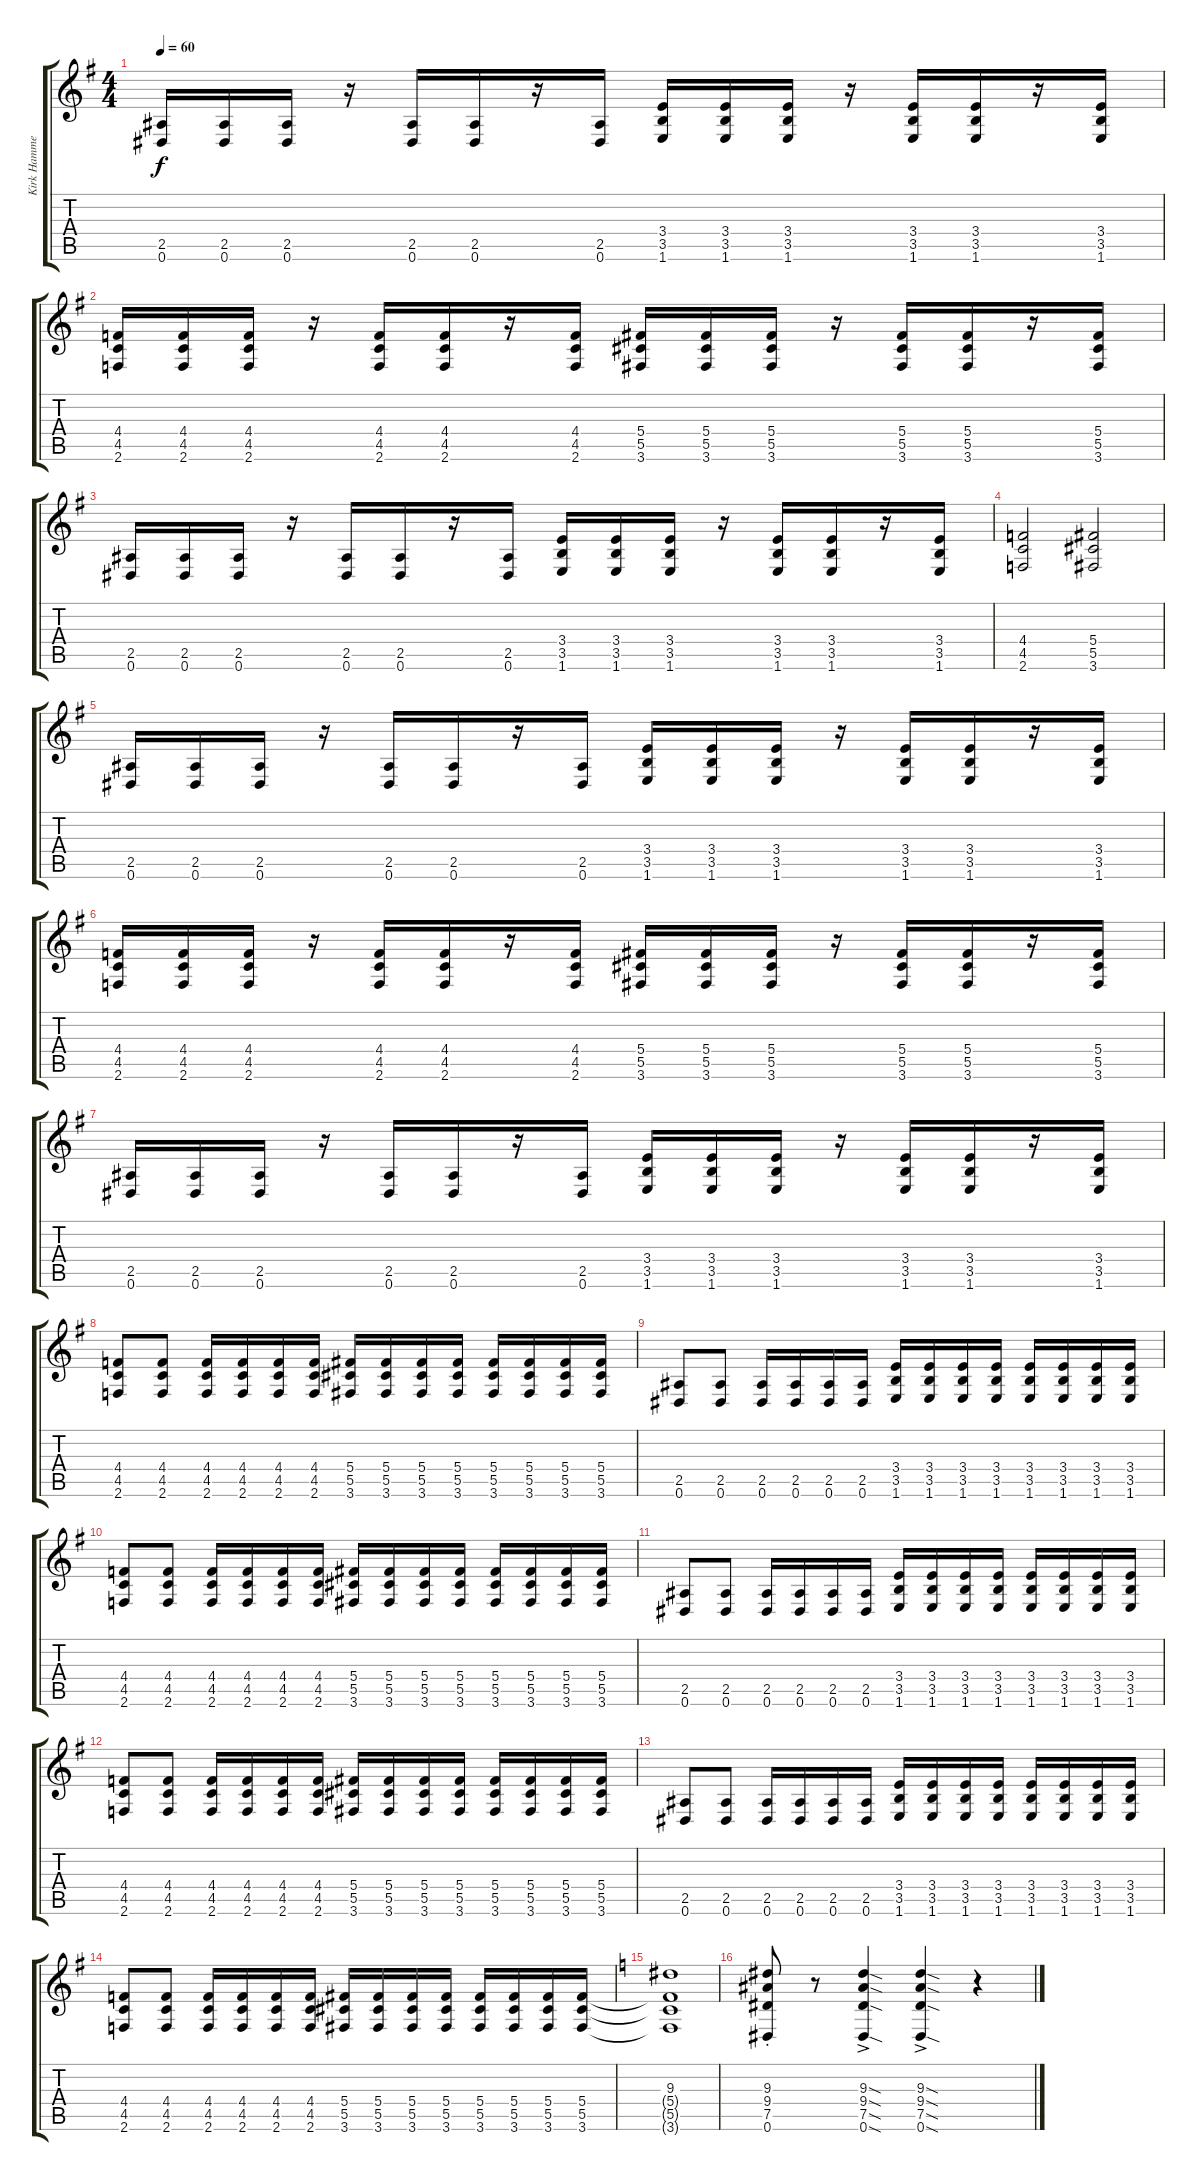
\track ("Kirk Hammett [Guitar]" "Kirk Hamme") {instrument distortionguitar}
\staff {score tabs}
\tuning (Eb4 Bb3 Gb3 Db3 Ab2 Eb2) {hide}
\ts (4 4)
\tempo 60
\clef g2
\ks g
(2.5 0.6).16{dy f} (2.5 0.6).16 (2.5 0.6).16 r.16 (2.5 0.6).16 (2.5 0.6).16 r.16 (2.5 0.6).16 (3.4 3.5 1.6).16 (3.4 3.5 1.6).16 (3.4 3.5 1.6).16 r.16 (3.4 3.5 1.6).16 (3.4 3.5 1.6).16 r.16 (3.4 3.5 1.6).16 |
(4.4 4.5 2.6).16 (4.4 4.5 2.6).16 (4.4 4.5 2.6).16 r.16 (4.4 4.5 2.6).16 (4.4 4.5 2.6).16 r.16 (4.4 4.5 2.6).16 (5.4 5.5 3.6).16 (5.4 5.5 3.6).16 (5.4 5.5 3.6).16 r.16 (5.4 5.5 3.6).16 (5.4 5.5 3.6).16 r.16 (5.4 5.5 3.6).16 |
(2.5 0.6).16 (2.5 0.6).16 (2.5 0.6).16 r.16 (2.5 0.6).16 (2.5 0.6).16 r.16 (2.5 0.6).16 (3.4 3.5 1.6).16 (3.4 3.5 1.6).16 (3.4 3.5 1.6).16 r.16 (3.4 3.5 1.6).16 (3.4 3.5 1.6).16 r.16 (3.4 3.5 1.6).16 |
(4.4 4.5 2.6).2 (5.4 5.5 3.6).2 |
(2.5 0.6).16 (2.5 0.6).16 (2.5 0.6).16 r.16 (2.5 0.6).16 (2.5 0.6).16 r.16 (2.5 0.6).16 (3.4 3.5 1.6).16 (3.4 3.5 1.6).16 (3.4 3.5 1.6).16 r.16 (3.4 3.5 1.6).16 (3.4 3.5 1.6).16 r.16 (3.4 3.5 1.6).16 |
(4.4 4.5 2.6).16 (4.4 4.5 2.6).16 (4.4 4.5 2.6).16 r.16 (4.4 4.5 2.6).16 (4.4 4.5 2.6).16 r.16 (4.4 4.5 2.6).16 (5.4 5.5 3.6).16 (5.4 5.5 3.6).16 (5.4 5.5 3.6).16 r.16 (5.4 5.5 3.6).16 (5.4 5.5 3.6).16 r.16 (5.4 5.5 3.6).16 |
(2.5 0.6).16 (2.5 0.6).16 (2.5 0.6).16 r.16 (2.5 0.6).16 (2.5 0.6).16 r.16 (2.5 0.6).16 (3.4 3.5 1.6).16 (3.4 3.5 1.6).16 (3.4 3.5 1.6).16 r.16 (3.4 3.5 1.6).16 (3.4 3.5 1.6).16 r.16 (3.4 3.5 1.6).16 |
(4.4 4.5 2.6).8 (4.4 4.5 2.6).8 (4.4 4.5 2.6).16 (4.4 4.5 2.6).16 (4.4 4.5 2.6).16 (4.4 4.5 2.6).16 (5.4 5.5 3.6).16 (5.4 5.5 3.6).16 (5.4 5.5 3.6).16 (5.4 5.5 3.6).16 (5.4 5.5 3.6).16 (5.4 5.5 3.6).16 (5.4 5.5 3.6).16 (5.4 5.5 3.6).16 |
(2.5 0.6).8 (2.5 0.6).8 (2.5 0.6).16 (2.5 0.6).16 (2.5 0.6).16 (2.5 0.6).16 (3.4 3.5 1.6).16 (3.4 3.5 1.6).16 (3.4 3.5 1.6).16 (3.4 3.5 1.6).16 (3.4 3.5 1.6).16 (3.4 3.5 1.6).16 (3.4 3.5 1.6).16 (3.4 3.5 1.6).16 |
(4.4 4.5 2.6).8 (4.4 4.5 2.6).8 (4.4 4.5 2.6).16 (4.4 4.5 2.6).16 (4.4 4.5 2.6).16 (4.4 4.5 2.6).16 (5.4 5.5 3.6).16 (5.4 5.5 3.6).16 (5.4 5.5 3.6).16 (5.4 5.5 3.6).16 (5.4 5.5 3.6).16 (5.4 5.5 3.6).16 (5.4 5.5 3.6).16 (5.4 5.5 3.6).16 |
(2.5 0.6).8 (2.5 0.6).8 (2.5 0.6).16 (2.5 0.6).16 (2.5 0.6).16 (2.5 0.6).16 (3.4 3.5 1.6).16 (3.4 3.5 1.6).16 (3.4 3.5 1.6).16 (3.4 3.5 1.6).16 (3.4 3.5 1.6).16 (3.4 3.5 1.6).16 (3.4 3.5 1.6).16 (3.4 3.5 1.6).16 |
(4.4 4.5 2.6).8 (4.4 4.5 2.6).8 (4.4 4.5 2.6).16 (4.4 4.5 2.6).16 (4.4 4.5 2.6).16 (4.4 4.5 2.6).16 (5.4 5.5 3.6).16 (5.4 5.5 3.6).16 (5.4 5.5 3.6).16 (5.4 5.5 3.6).16 (5.4 5.5 3.6).16 (5.4 5.5 3.6).16 (5.4 5.5 3.6).16 (5.4 5.5 3.6).16 |
(2.5 0.6).8 (2.5 0.6).8 (2.5 0.6).16 (2.5 0.6).16 (2.5 0.6).16 (2.5 0.6).16 (3.4 3.5 1.6).16 (3.4 3.5 1.6).16 (3.4 3.5 1.6).16 (3.4 3.5 1.6).16 (3.4 3.5 1.6).16 (3.4 3.5 1.6).16 (3.4 3.5 1.6).16 (3.4 3.5 1.6).16 |
(4.4 4.5 2.6).8 (4.4 4.5 2.6).8 (4.4 4.5 2.6).16 (4.4 4.5 2.6).16 (4.4 4.5 2.6).16 (4.4 4.5 2.6).16 (5.4 5.5 3.6).16 (5.4 5.5 3.6).16 (5.4 5.5 3.6).16 (5.4 5.5 3.6).16 (5.4 5.5 3.6).16 (5.4 5.5 3.6).16 (5.4 5.5 3.6).16 (5.4 5.5 3.6).16 |
\ks c
(9.3 5.4{t} 5.5{t} 3.6{t}).1 |
(9.3{st} 9.4{st} 7.5{st} 0.6{st}).8 r.8 (9.3{sod ac} 9.4{sod ac} 7.5{sod ac} 0.6{sod ac}).4 (9.3{sod ac} 9.4{sod ac} 7.5{sod ac} 0.6{sod ac}).4 r.4
